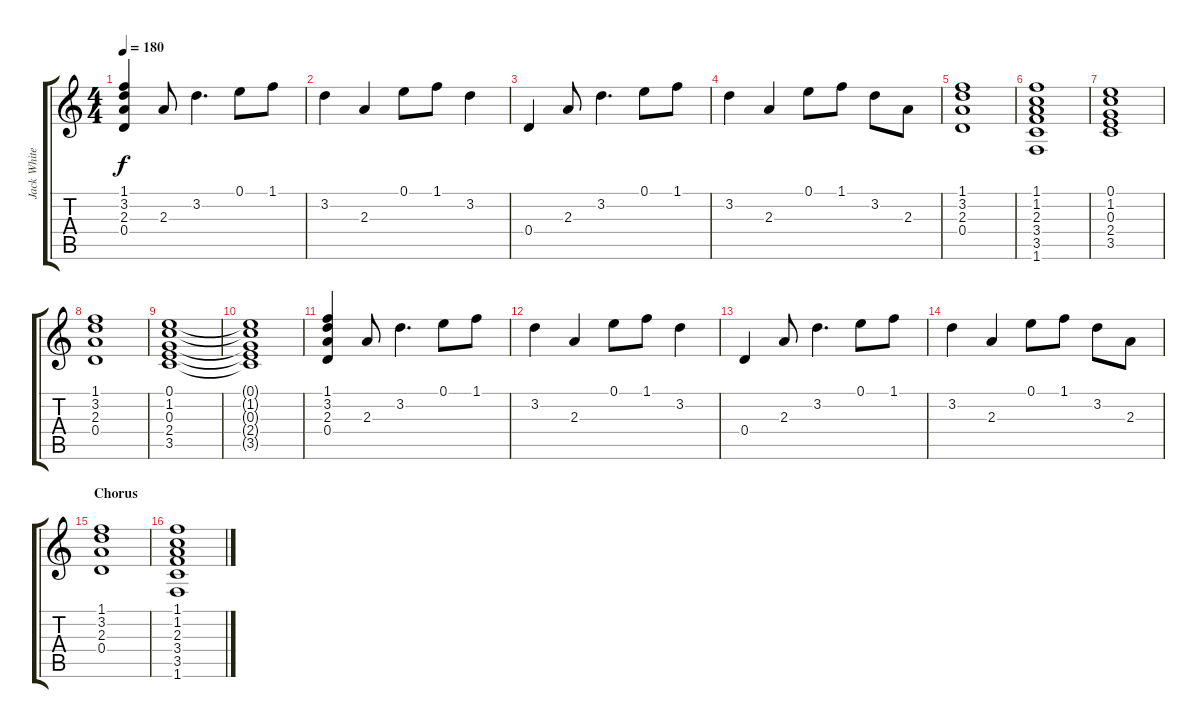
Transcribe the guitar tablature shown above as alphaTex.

\track ("Jack White" "Jack White") {instrument electricguitarclean}
\staff {score tabs}
\tuning (E4 B3 G3 D3 A2 E2) {hide}
\ts (4 4)
\tempo 180
\clef g2
\ks c
(1.1 3.2 2.3 0.4).4{dy f} 2.3.8 3.2.4{d} 0.1.8 1.1.8 |
3.2.4 2.3.4 0.1.8 1.1.8 3.2.4 |
0.4.4 2.3.8 3.2.4{d} 0.1.8 1.1.8 |
3.2.4 2.3.4 0.1.8 1.1.8 3.2.8 2.3.8 |
(1.1 3.2 2.3 0.4).1 |
(1.1 1.2 2.3 3.4 3.5 1.6).1 |
(0.1 1.2 0.3 2.4 3.5).1 |
(1.1 3.2 2.3 0.4).1 |
(0.1 1.2 0.3 2.4 3.5).1 |
(0.1{t} 1.2{t} 0.3{t} 2.4{t} 3.5{t}).1 |
(1.1 3.2 2.3 0.4).4 2.3.8 3.2.4{d} 0.1.8 1.1.8 |
3.2.4 2.3.4 0.1.8 1.1.8 3.2.4 |
0.4.4 2.3.8 3.2.4{d} 0.1.8 1.1.8 |
3.2.4 2.3.4 0.1.8 1.1.8 3.2.8 2.3.8 |
\section ("" "Chorus")
(1.1 3.2 2.3 0.4).1{instrument distortionguitar} |
(1.1 1.2 2.3 3.4 3.5 1.6).1{instrument distortionguitar}
